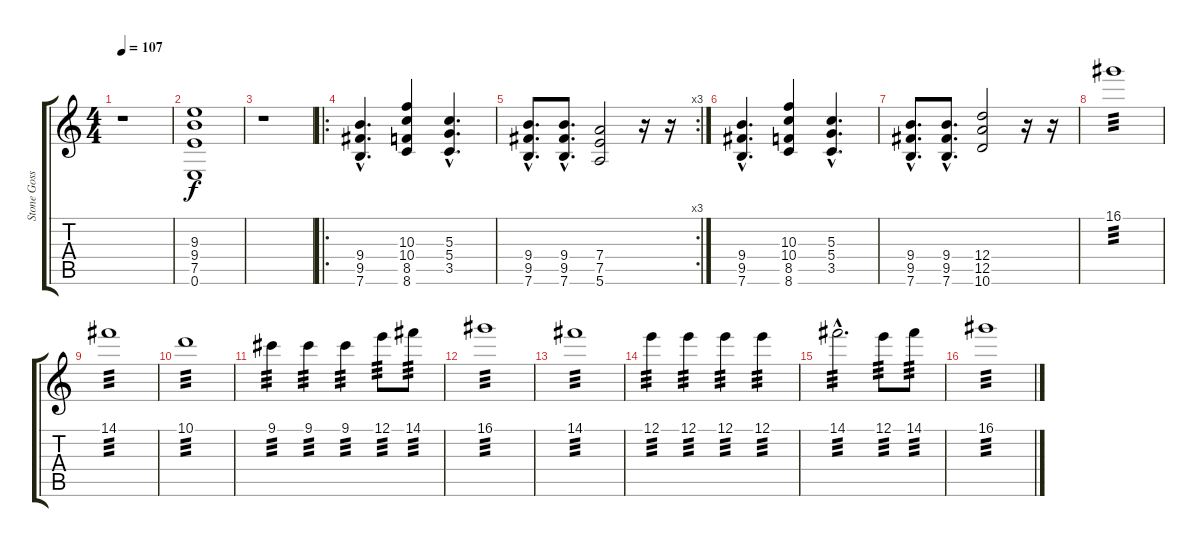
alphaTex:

\track ("Stone Gossard" "Stone Goss") {instrument overdrivenguitar}
\staff {score tabs}
\tuning (E4 B3 G3 D3 A2 E2) {hide}
\ts (4 4)
\tempo 107
\clef g2
\ks c
r.1{dy f} |
(9.3 9.4 7.5 0.6).1 |
r.1 |
\ro
(9.4{hac} 9.5{hac} 7.6{hac}).4{d} (10.3 10.4 8.5 8.6).4 (5.3{hac} 5.4{hac} 3.5{hac}).4{d} |
\rc 3
(9.4{hac} 9.5{hac} 7.6{hac}).8{d} (9.4{hac} 9.5{hac} 7.6{hac}).8{d} (7.4 7.5 5.6).2 r.16 r.16 |
(9.4{hac} 9.5{hac} 7.6{hac}).4{d} (10.3 10.4 8.5 8.6).4 (5.3{hac} 5.4{hac} 3.5{hac}).4{d} |
(9.4{hac} 9.5{hac} 7.6{hac}).8{d} (9.4{hac} 9.5{hac} 7.6{hac}).8{d} (12.4 12.5 10.6).2 r.16 r.16 |
16.1.1{tp 3} |
14.1.1{tp 3} |
10.1.1{tp 3} |
9.1.4{tp 3} 9.1.4{tp 3} 9.1.4{tp 3} 12.1.8{tp 3} 14.1.8{tp 3} |
16.1.1{tp 3} |
14.1.1{tp 3} |
12.1.4{tp 3} 12.1.4{tp 3} 12.1.4{tp 3} 12.1.4{tp 3} |
14.1{hac}.2{d tp 3} 12.1.8{tp 3} 14.1.8{tp 3} |
16.1.1{tp 3}
